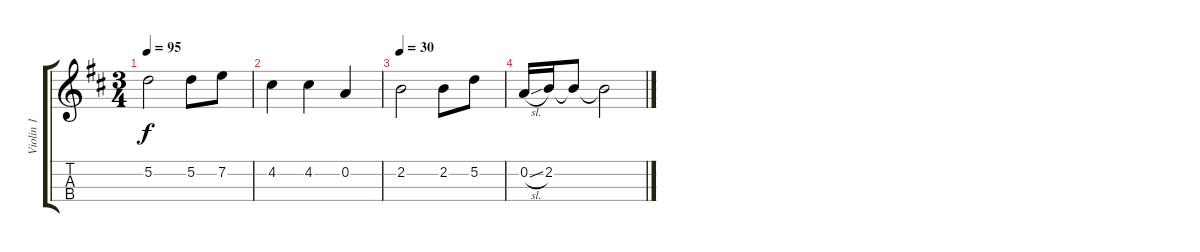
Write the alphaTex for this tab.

\track ("Violin 1" "Violin 1") {instrument violin}
\staff {score tabs}
\tuning (E5 A4 D4 G3) {hide}
\ts (3 4)
\tempo 95
\clef g2
\ks d
5.2.2{dy f} 5.2.8 7.2.8 |
4.2.4 4.2.4 0.2.4 |
\tempo 30
2.2.2 2.2.8 5.2.8 |
0.2{sl}.16 2.2.16 2.2{t}.8 2.2{t}.2
